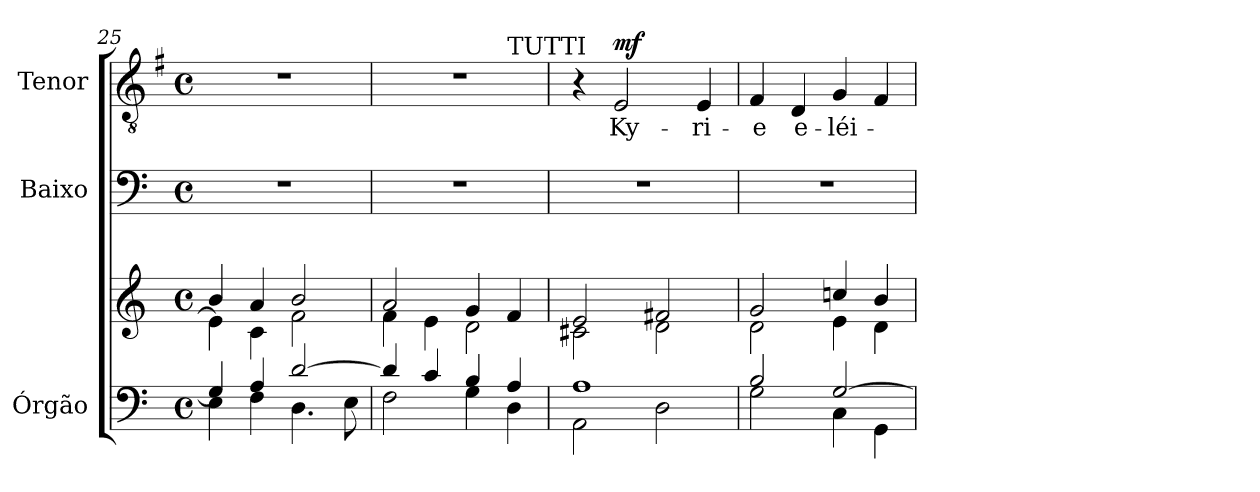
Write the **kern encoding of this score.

**kern	**kern	**kern	**kern	**text	**dynam
*part3	*part3	*part2	*part1	*part1	*part1
*staff4	*staff3	*staff2	*staff1	*staff1	*staff1
*I"Órgão	*	*I"Baixo	*I"Tenor	*	*
*I'Órg.	*	*	*I'Tr.	*	*
*clefF4	*clefG2	*clefF4	*clefGv2	*	*
*	*	*	*ITrd4c7	*	*
*k[]	*k[]	*k[]	*k[]	*	*
*C:	*C:	*C:	*C:	*	*
*M4/4	*M4/4	*M4/4	*M4/4	*	*
*met(c)	*met(c)	*met(c)	*met(c)	*	*
=25	=25	=25	=25	=25	=25
*^	*^	*	*	*	*
4Gi/]	4Ei\	4bi/	4ei\]	1r	1r	.	.
4Ai/	4Fi\	4ai/	4ci\	.	.	.	.
[>2di/	4.Di\	2bi/	2fi\	.	.	.	.
.	8Ei\	.	.	.	.	.	.
!!LO:LB:g=z
=26	=26	=26	=26	=26	=26	=26	=26
*	*	*	*	*	*^	*	*
4di/]	2Fi\	2ai/	4fi\	1r	1r	2.ryy	.	.
4ci/	.	.	4ei\	.	.	.	.	.
4Bi/	4Gi\	4gi/	2di\	.	.	.	.	.
!	!	!	!	!	!	!LO:TX:a:t=TUTTI	!	!
4Ai/	4Di\	4fi/	.	.	.	4ryy	.	.
*	*	*	*	*	*v	*v	*	*
=27	=27	=27	=27	=27	=27	=27	=27
1Ai	2AAi\	2ei/	2c#Xi\	1r	4r	.	.
!	!	!	!	!	!	!LO:LY:b:color=#000000	!
.	.	.	.	.	2AAi/	Ky-	mf
.	2Di\	2f#Xi/	2di\	.	.	.	.
!	!	!	!	!	!	!LO:LY:b:color=#000000	!
.	.	.	.	.	4AAi/	-ri-	.
=28	=28	=28	=28	=28	=28	=28	=28
!	!	!	!	!	!	!LO:LY:b:color=#000000	!
2Bi/	2Gi\	2gi/	2di\	1r	4BBi/	-e	.
!	!	!	!	!	!	!LO:LY:b:color=#000000	!
.	.	.	.	.	4GGi/	e-	.
!	!	!	!	!	!	!LO:LY:b:color=#000000	!
[>2Gi/	4Ci\	4ccni/	4ei\	.	4Ci/	-léi-	.
.	4GGi\	4bi/	4di\	.	4BBi/	.	.
*v	*v	*	*	*	*	*	*
*	*v	*v	*	*	*	*
=	=	=	=	=	=
*-	*-	*-	*-	*-	*-
